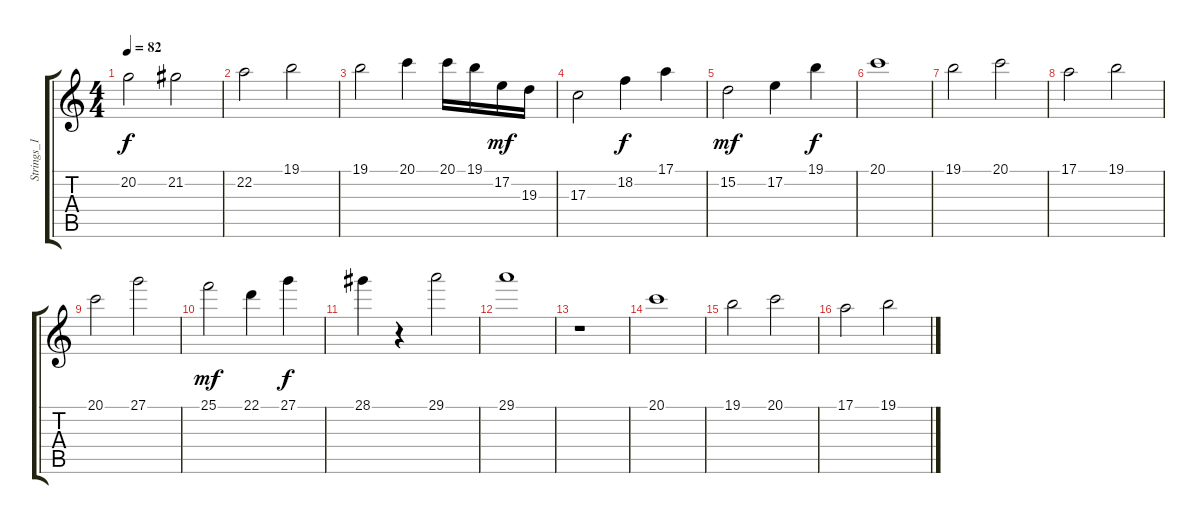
\track ("Strings_1" "Strings_1") {instrument stringensemble1}
\staff {score tabs}
\tuning (E4 B3 G3 D3 A2 E2) {hide}
\ts (4 4)
\tempo 82
\clef g2
\ks c
20.2.2{dy f} 21.2.2 |
22.2.2 19.1.2 |
19.1.2 20.1.4 20.1.16 19.1.16 17.2.16{dy mf} 19.3.16 |
17.3.2 18.2.4{dy f} 17.1.4 |
15.2.2{dy mf} 17.2.4 19.1.4{dy f} |
20.1.1 |
19.1.2 20.1.2 |
17.1.2 19.1.2 |
20.1.2 27.1.2 |
25.1.2{dy mf} 22.1.4 27.1.4{dy f} |
28.1.4 r.4 29.1.2 |
29.1.1 |
r.1 |
20.1.1 |
19.1.2 20.1.2 |
17.1.2 19.1.2
